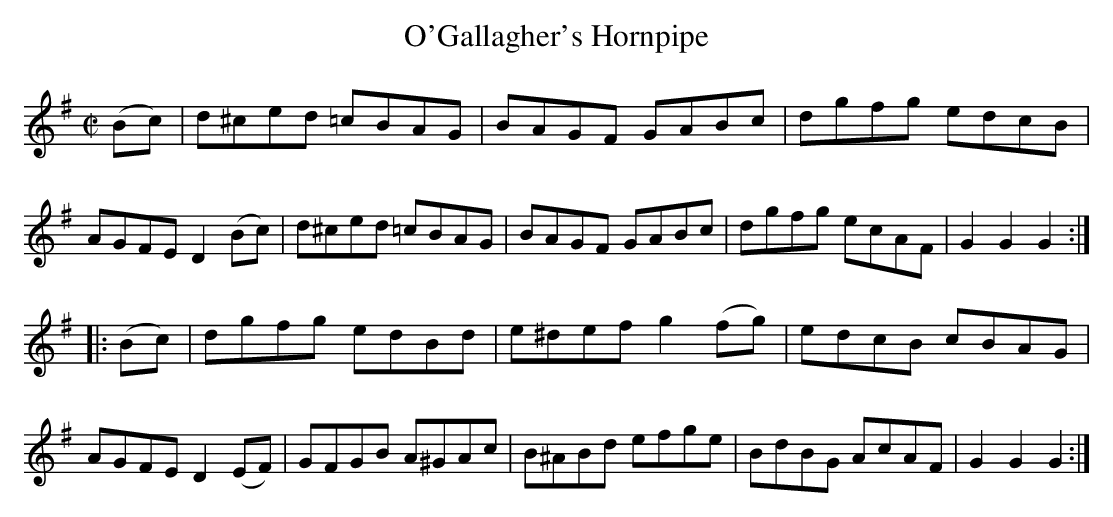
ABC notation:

X:1
T: O'Gallagher's Hornpipe
M: C|
L: 1/8
K: G
(Bc) |\
d^ced =cBAG | BAGF GABc | dgfg edcB | AGFE D2 (Bc) |\
d^ced =cBAG | BAGF GABc | dgfg ecAF | G2 G2 G2 :|
|: (Bc) |\
dgfg edBd | e^def g2 (fg) | edcB cBAG | AGFE D2 (EF) |\
GFGB A^GAc | B^ABd efge | BdBG AcAF | G2 G2 G2 :|
